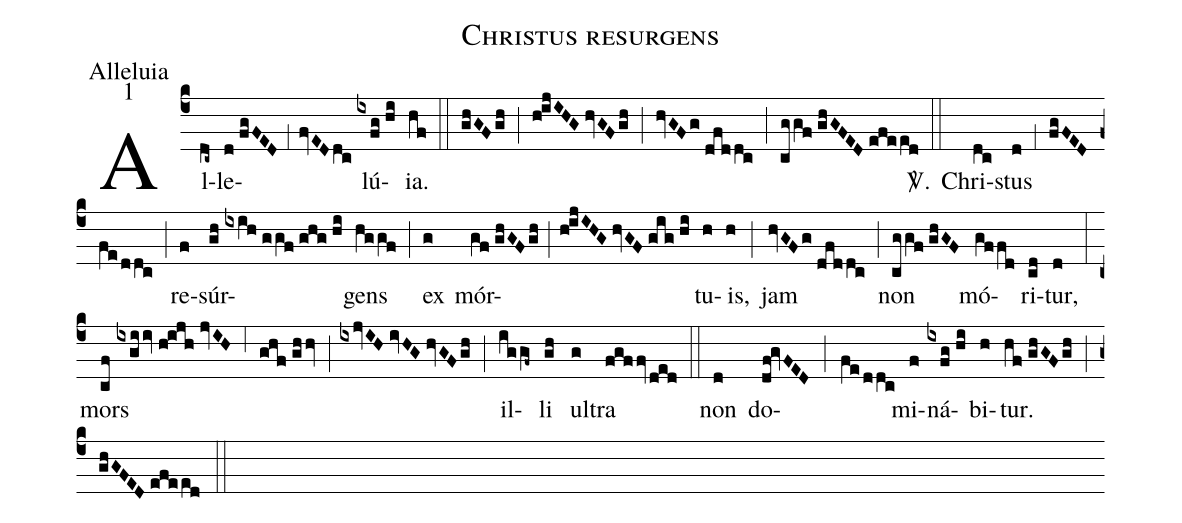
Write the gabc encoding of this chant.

name:Christus resurgens;
office-part:Alleluia;
mode:1;
%%
(c4) Al(dc~)le(d//fgFED;1fvED/dc)lú(ixfg//hi)ia.(hf) (::) (ghGFgh) (;) (h!ijIHG//hvGF/gh) (;) (hvGFg//dfddc) (;) (cggf//ghGFED//efeed) <sp>V/</sp>.(::) Chri(dc)stus(d) (;1) (fgFED//fe/ddc) (;) re(f)súr(gh//ixih//ggf//ghg//hi)gens(hggf) (;) ex(g) mór(gf//ghGF/gh;h!ijIHG//hvGF//gig//hi)tu(h)is,(h) (;) jam(hvGFg//dfddc) (;) non(cggf//ghGF) mó(gffd)ri(cd)tur,(d) (:) mors(cf//ixgiiv//h!ijh//jvIH) (;6) (ghf//ghhv) (;) (ixjvIH//ivHG//hvGF/gh) (;) il(iggf~)li(gh) ul(g)tra(fgffv/ded) (::) non(d) do(df!gvFED;fe/ddc)mi(f)ná(ixfg//hi)bi(h)tur.(hf//ghGFgh) (;) (ghGFED//efeed) (::)
